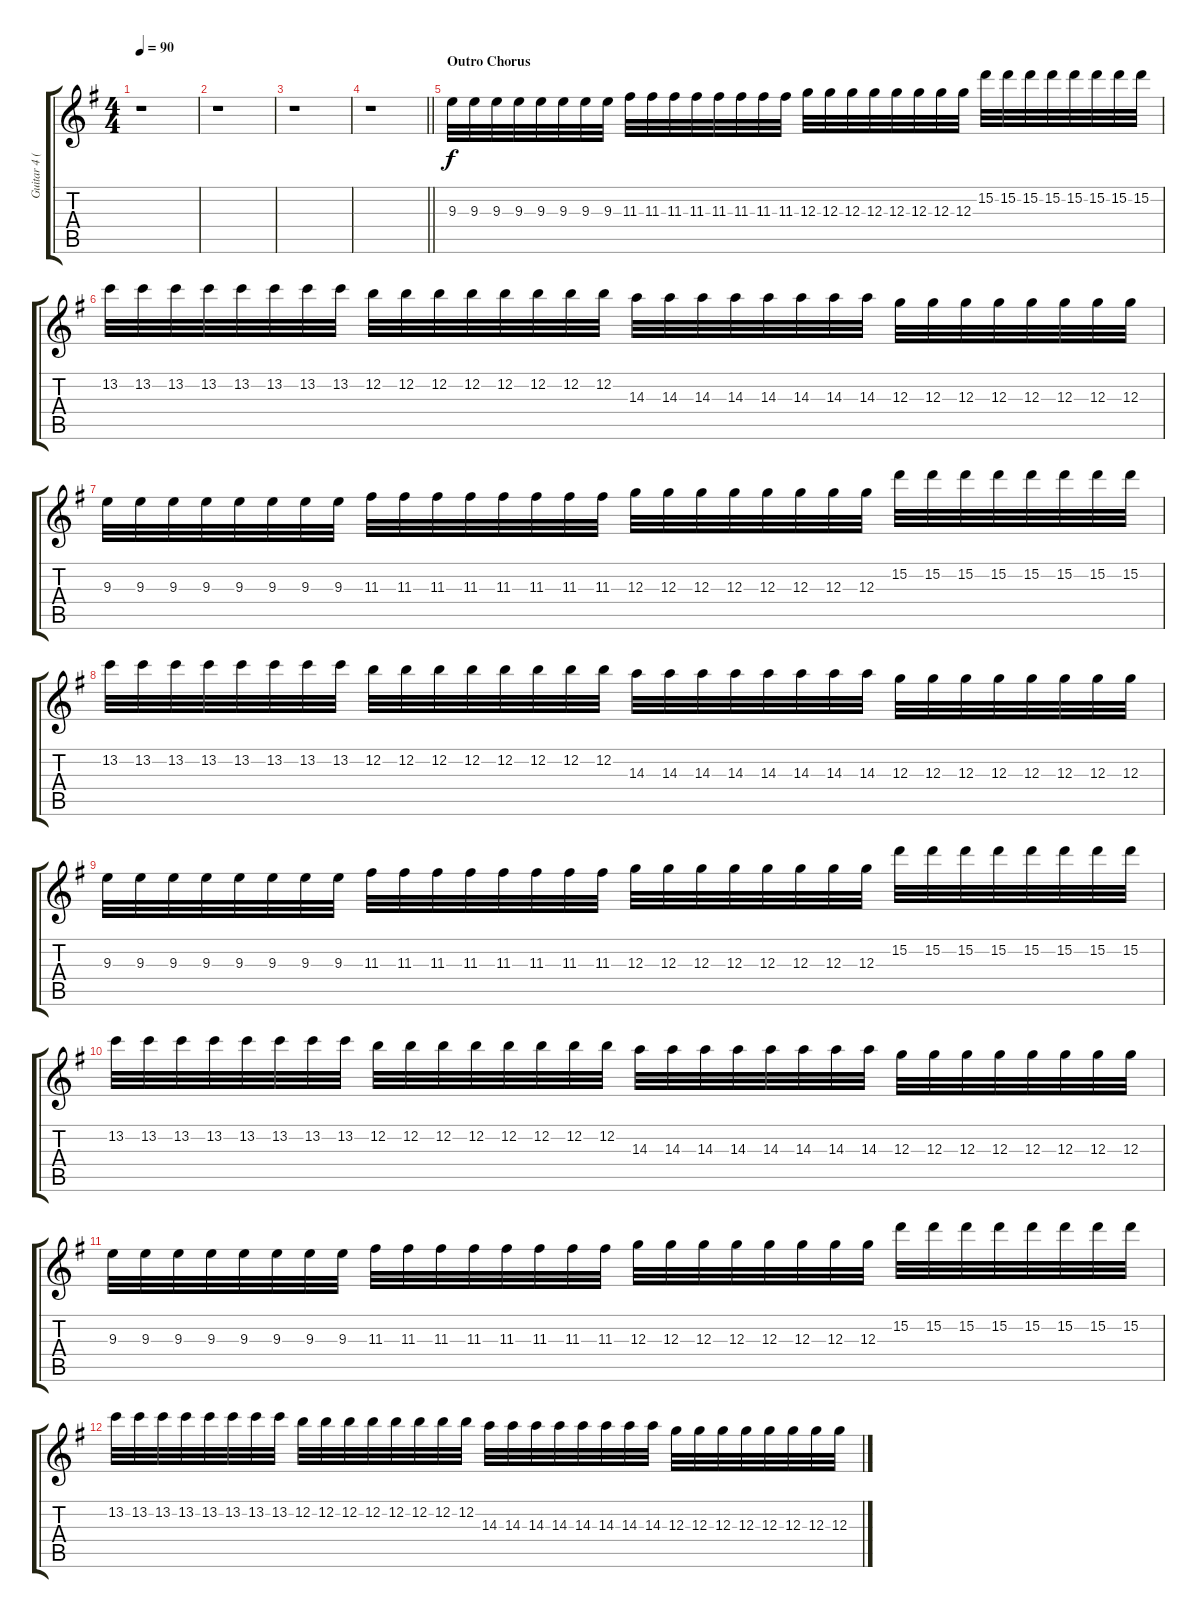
\track ("Guitar 4 (Jamie)" "Guitar 4 (") {instrument electricguitarclean}
\staff {score tabs}
\tuning (E4 B3 G3 D3 A2 E2) {hide}
\ts (4 4)
\tempo 90
\clef g2
\ks g
r.1{dy f} |
r.1 |
r.1 |
\barLineRight lightlight
r.1 |
\section ("" "Outro Chorus")
9.3.32 9.3.32 9.3.32 9.3.32 9.3.32 9.3.32 9.3.32 9.3.32 11.3.32 11.3.32 11.3.32 11.3.32 11.3.32 11.3.32 11.3.32 11.3.32 12.3.32 12.3.32 12.3.32 12.3.32 12.3.32 12.3.32 12.3.32 12.3.32 15.2.32 15.2.32 15.2.32 15.2.32 15.2.32 15.2.32 15.2.32 15.2.32 |
13.2.32 13.2.32 13.2.32 13.2.32 13.2.32 13.2.32 13.2.32 13.2.32 12.2.32 12.2.32 12.2.32 12.2.32 12.2.32 12.2.32 12.2.32 12.2.32 14.3.32 14.3.32 14.3.32 14.3.32 14.3.32 14.3.32 14.3.32 14.3.32 12.3.32 12.3.32 12.3.32 12.3.32 12.3.32 12.3.32 12.3.32 12.3.32 |
9.3.32 9.3.32 9.3.32 9.3.32 9.3.32 9.3.32 9.3.32 9.3.32 11.3.32 11.3.32 11.3.32 11.3.32 11.3.32 11.3.32 11.3.32 11.3.32 12.3.32 12.3.32 12.3.32 12.3.32 12.3.32 12.3.32 12.3.32 12.3.32 15.2.32 15.2.32 15.2.32 15.2.32 15.2.32 15.2.32 15.2.32 15.2.32 |
13.2.32 13.2.32 13.2.32 13.2.32 13.2.32 13.2.32 13.2.32 13.2.32 12.2.32 12.2.32 12.2.32 12.2.32 12.2.32 12.2.32 12.2.32 12.2.32 14.3.32 14.3.32 14.3.32 14.3.32 14.3.32 14.3.32 14.3.32 14.3.32 12.3.32 12.3.32 12.3.32 12.3.32 12.3.32 12.3.32 12.3.32 12.3.32 |
9.3.32 9.3.32 9.3.32 9.3.32 9.3.32 9.3.32 9.3.32 9.3.32 11.3.32 11.3.32 11.3.32 11.3.32 11.3.32 11.3.32 11.3.32 11.3.32 12.3.32 12.3.32 12.3.32 12.3.32 12.3.32 12.3.32 12.3.32 12.3.32 15.2.32 15.2.32 15.2.32 15.2.32 15.2.32 15.2.32 15.2.32 15.2.32 |
13.2.32 13.2.32 13.2.32 13.2.32 13.2.32 13.2.32 13.2.32 13.2.32 12.2.32 12.2.32 12.2.32 12.2.32 12.2.32 12.2.32 12.2.32 12.2.32 14.3.32 14.3.32 14.3.32 14.3.32 14.3.32 14.3.32 14.3.32 14.3.32 12.3.32 12.3.32 12.3.32 12.3.32 12.3.32 12.3.32 12.3.32 12.3.32 |
9.3.32 9.3.32 9.3.32 9.3.32 9.3.32 9.3.32 9.3.32 9.3.32 11.3.32 11.3.32 11.3.32 11.3.32 11.3.32 11.3.32 11.3.32 11.3.32 12.3.32 12.3.32 12.3.32 12.3.32 12.3.32 12.3.32 12.3.32 12.3.32 15.2.32 15.2.32 15.2.32 15.2.32 15.2.32 15.2.32 15.2.32 15.2.32 |
13.2.32 13.2.32 13.2.32 13.2.32 13.2.32 13.2.32 13.2.32 13.2.32 12.2.32 12.2.32 12.2.32 12.2.32 12.2.32 12.2.32 12.2.32 12.2.32 14.3.32 14.3.32 14.3.32 14.3.32 14.3.32 14.3.32 14.3.32 14.3.32 12.3.32 12.3.32 12.3.32 12.3.32 12.3.32 12.3.32 12.3.32 12.3.32
